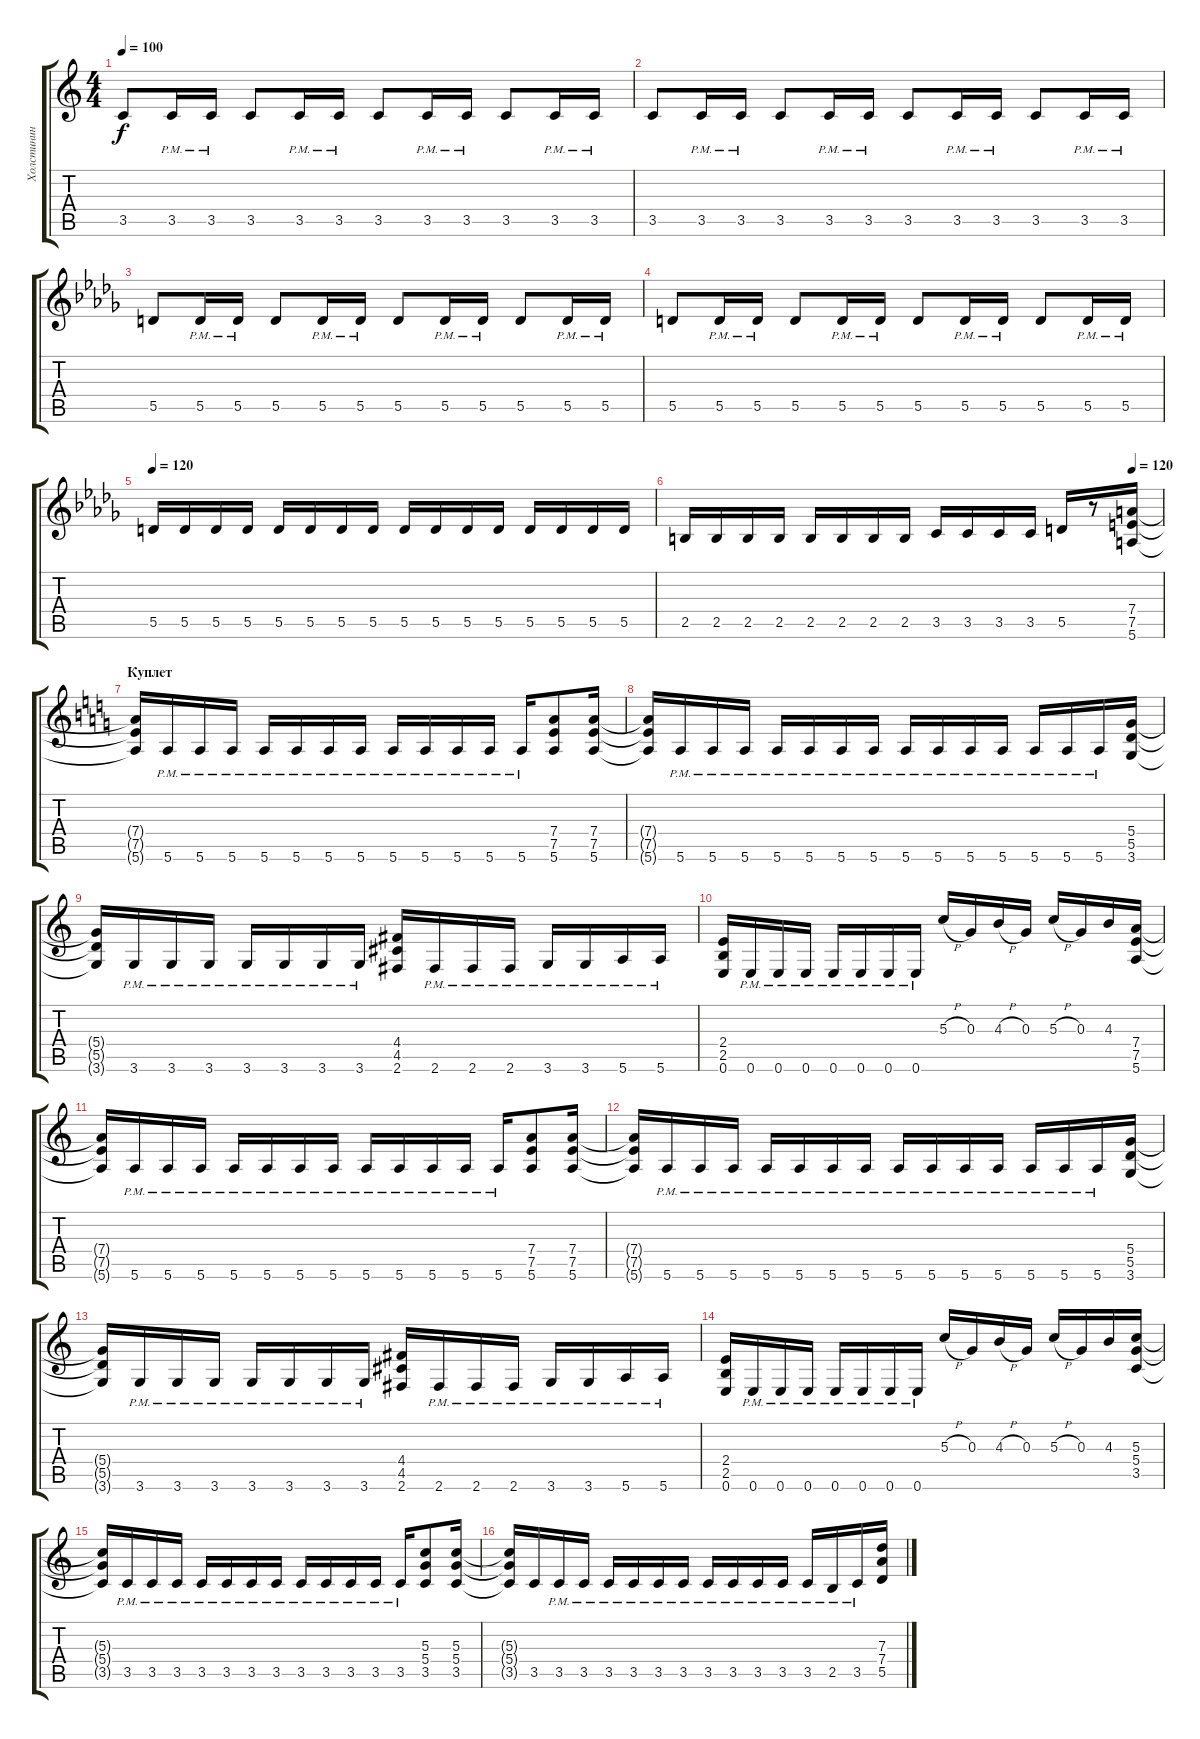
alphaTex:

\track ("Холстинин" "Холстинин") {instrument overdrivenguitar}
\staff {score tabs}
\tuning (E4 B3 G3 D3 A2 E2) {hide}
\ts (4 4)
\tempo 100
\clef g2
\ks c
3.5.8{dy f} 3.5{pm}.16 3.5{pm}.16 3.5.8 3.5{pm}.16 3.5{pm}.16 3.5.8 3.5{pm}.16 3.5{pm}.16 3.5.8 3.5{pm}.16 3.5{pm}.16 |
3.5.8 3.5{pm}.16 3.5{pm}.16 3.5.8 3.5{pm}.16 3.5{pm}.16 3.5.8 3.5{pm}.16 3.5{pm}.16 3.5.8 3.5{pm}.16 3.5{pm}.16 |
\ks db
5.5.8 5.5{pm}.16 5.5{pm}.16 5.5.8 5.5{pm}.16 5.5{pm}.16 5.5.8 5.5{pm}.16 5.5{pm}.16 5.5.8 5.5{pm}.16 5.5{pm}.16 |
5.5.8 5.5{pm}.16 5.5{pm}.16 5.5.8 5.5{pm}.16 5.5{pm}.16 5.5.8 5.5{pm}.16 5.5{pm}.16 5.5.8 5.5{pm}.16 5.5{pm}.16 |
\tempo 120
5.5.16 5.5.16 5.5.16 5.5.16 5.5.16 5.5.16 5.5.16 5.5.16 5.5.16 5.5.16 5.5.16 5.5.16 5.5.16 5.5.16 5.5.16 5.5.16 |
\tempo (120 0.9375)
2.5.16 2.5.16 2.5.16 2.5.16 2.5.16 2.5.16 2.5.16 2.5.16 3.5.16 3.5.16 3.5.16 3.5.16 5.5.16 r.8 (7.4 7.5 5.6).16 |
\section ("" "Куплет ")
\ks c
(7.4{t} 7.5{t} 5.6{t}).16 5.6{pm}.16 5.6{pm}.16 5.6{pm}.16 5.6{pm}.16 5.6{pm}.16 5.6{pm}.16 5.6{pm}.16 5.6{pm}.16 5.6{pm}.16 5.6{pm}.16 5.6{pm}.16 5.6{pm}.16 (7.4 7.5 5.6).8 (7.4 7.5 5.6).16 |
(7.4{t} 7.5{t} 5.6{t}).16 5.6{pm}.16 5.6{pm}.16 5.6{pm}.16 5.6{pm}.16 5.6{pm}.16 5.6{pm}.16 5.6{pm}.16 5.6{pm}.16 5.6{pm}.16 5.6{pm}.16 5.6{pm}.16 5.6{pm}.16 5.6{pm}.16 5.6{pm}.16 (5.4 5.5 3.6).16 |
(5.4{t} 5.5{t} 3.6{t}).16 3.6{pm}.16 3.6{pm}.16 3.6{pm}.16 3.6{pm}.16 3.6{pm}.16 3.6{pm}.16 3.6{pm}.16 (4.4 4.5 2.6).16 2.6{pm}.16 2.6{pm}.16 2.6{pm}.16 3.6{pm}.16 3.6{pm}.16 5.6{pm}.16 5.6{pm}.16 |
(2.4 2.5 0.6).16 0.6{pm}.16 0.6{pm}.16 0.6{pm}.16 0.6{pm}.16 0.6{pm}.16 0.6{pm}.16 0.6{pm}.16 5.3{h}.16 0.3.16 4.3{h}.16 0.3.16 5.3{h}.16 0.3.16 4.3.16 (7.4 7.5 5.6).16 |
(7.4{t} 7.5{t} 5.6{t}).16 5.6{pm}.16 5.6{pm}.16 5.6{pm}.16 5.6{pm}.16 5.6{pm}.16 5.6{pm}.16 5.6{pm}.16 5.6{pm}.16 5.6{pm}.16 5.6{pm}.16 5.6{pm}.16 5.6{pm}.16 (7.4 7.5 5.6).8 (7.4 7.5 5.6).16 |
(7.4{t} 7.5{t} 5.6{t}).16 5.6{pm}.16 5.6{pm}.16 5.6{pm}.16 5.6{pm}.16 5.6{pm}.16 5.6{pm}.16 5.6{pm}.16 5.6{pm}.16 5.6{pm}.16 5.6{pm}.16 5.6{pm}.16 5.6{pm}.16 5.6{pm}.16 5.6{pm}.16 (5.4 5.5 3.6).16 |
(5.4{t} 5.5{t} 3.6{t}).16 3.6{pm}.16 3.6{pm}.16 3.6{pm}.16 3.6{pm}.16 3.6{pm}.16 3.6{pm}.16 3.6{pm}.16 (4.4 4.5 2.6).16 2.6{pm}.16 2.6{pm}.16 2.6{pm}.16 3.6{pm}.16 3.6{pm}.16 5.6{pm}.16 5.6{pm}.16 |
(2.4 2.5 0.6).16 0.6{pm}.16 0.6{pm}.16 0.6{pm}.16 0.6{pm}.16 0.6{pm}.16 0.6{pm}.16 0.6{pm}.16 5.3{h}.16 0.3.16 4.3{h}.16 0.3.16 5.3{h}.16 0.3.16 4.3.16 (5.3 5.4 3.5).16 |
(5.3{t} 5.4{t} 3.5{t}).16 3.5{pm}.16 3.5{pm}.16 3.5{pm}.16 3.5{pm}.16 3.5{pm}.16 3.5{pm}.16 3.5{pm}.16 3.5{pm}.16 3.5{pm}.16 3.5{pm}.16 3.5{pm}.16 3.5{pm}.16 (5.3 5.4 3.5).8 (5.3 5.4 3.5).16 |
(5.3{t} 5.4{t} 3.5{t}).16 3.5.16 3.5{pm}.16 3.5{pm}.16 3.5{pm}.16 3.5{pm}.16 3.5{pm}.16 3.5{pm}.16 3.5{pm}.16 3.5{pm}.16 3.5{pm}.16 3.5{pm}.16 3.5{pm}.16 2.5{pm}.16 3.5{pm}.16 (7.3 7.4 5.5).16
